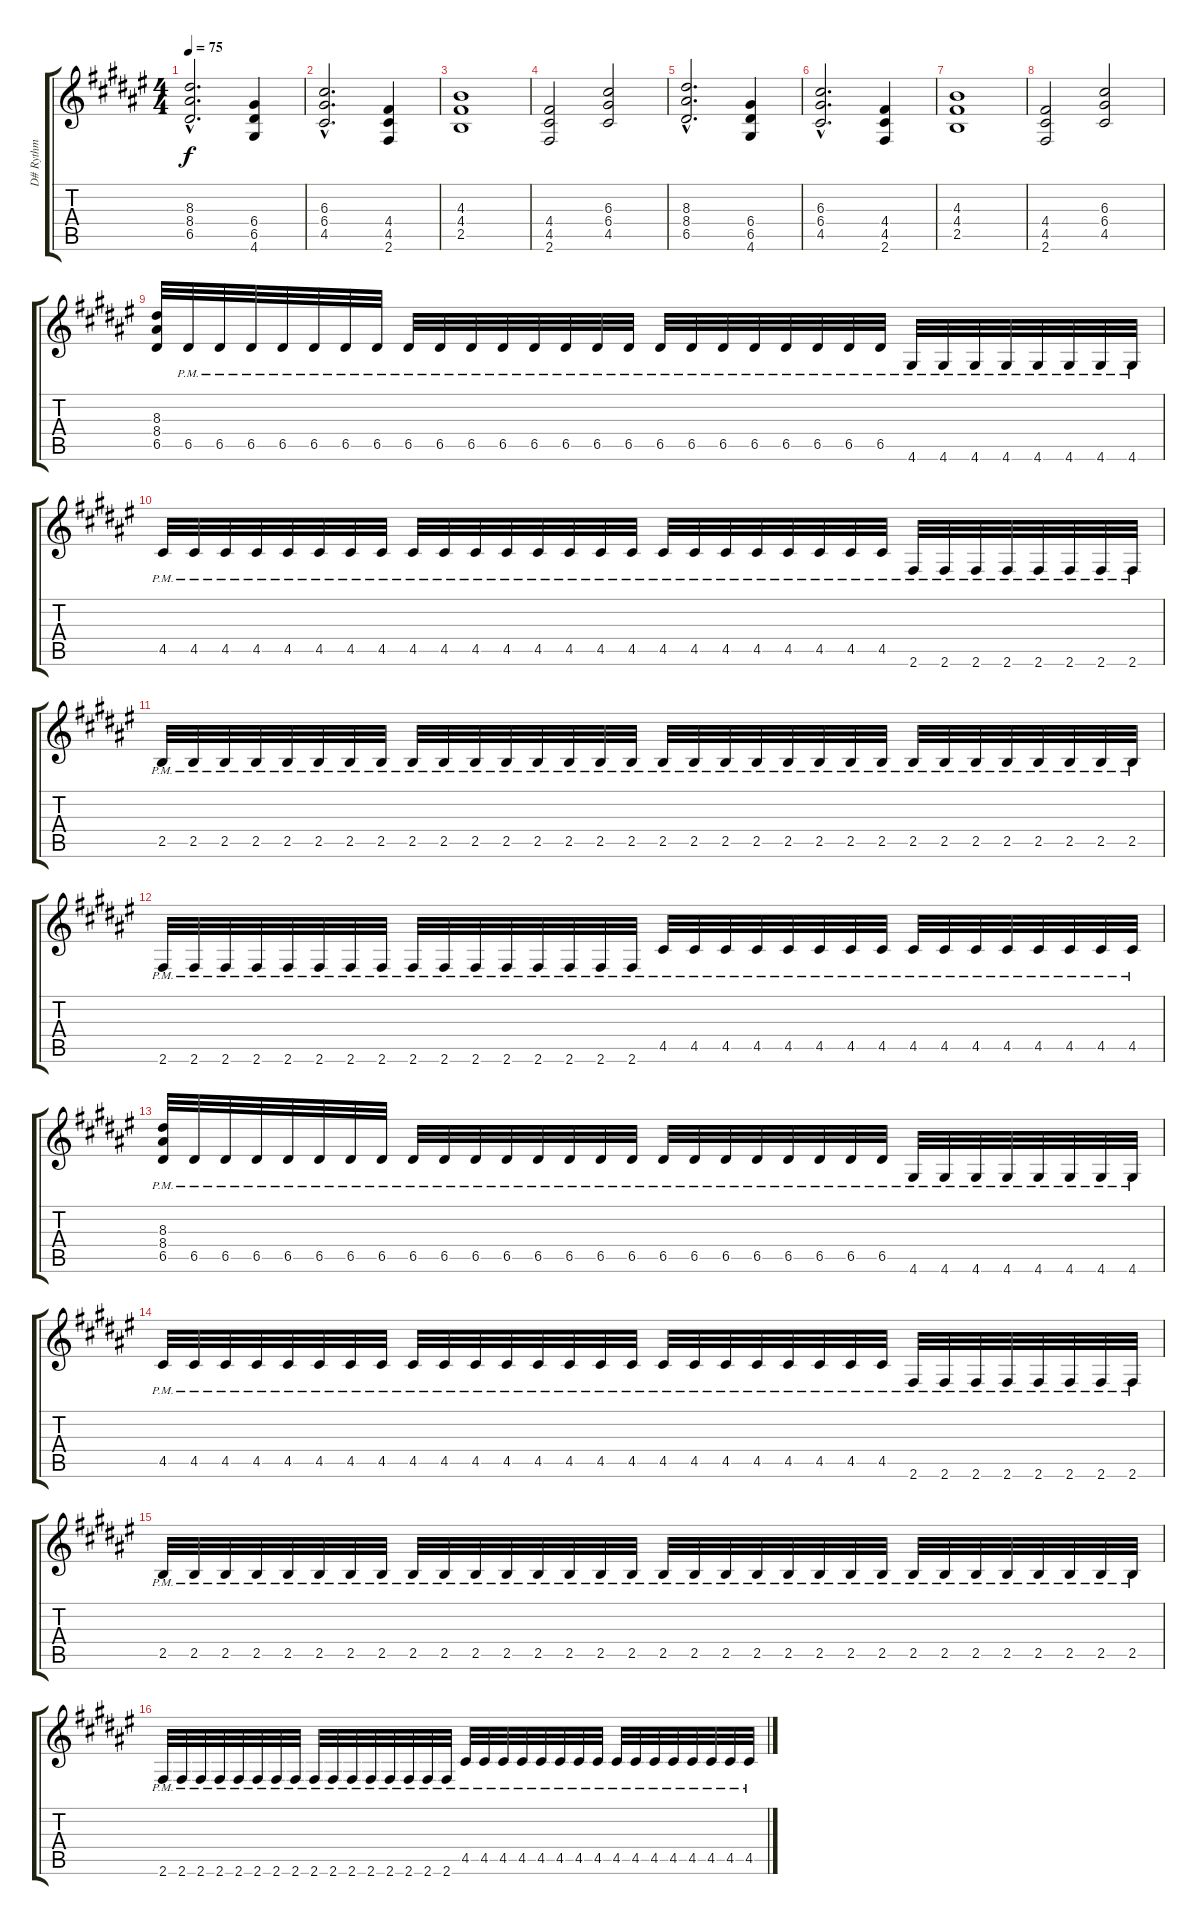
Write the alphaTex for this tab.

\track (" D# Rythm TOLKKI" " D# Rythm ") {instrument distortionguitar}
\staff {score tabs}
\tuning (E4 B3 G3 D3 A2 E2) {hide}
\ts (4 4)
\tempo 75
\clef g2
\ks d#minor
(8.3{hac} 8.4{hac} 6.5{hac}).2{d dy f instrument distortionguitar} (6.4 6.5 4.6).4 |
(6.3{hac} 6.4{hac} 4.5{hac}).2{d} (4.4 4.5 2.6).4 |
(4.3 4.4 2.5).1 |
(4.4 4.5 2.6).2 (6.3 6.4 4.5).2 |
(8.3{hac} 8.4{hac} 6.5{hac}).2{d} (6.4 6.5 4.6).4 |
(6.3{hac} 6.4{hac} 4.5{hac}).2{d} (4.4 4.5 2.6).4 |
(4.3 4.4 2.5).1 |
(4.4 4.5 2.6).2 (6.3 6.4 4.5).2 |
(8.3 8.4 6.5).32 6.5{pm}.32 6.5{pm}.32 6.5{pm}.32 6.5{pm}.32 6.5{pm}.32 6.5{pm}.32 6.5{pm}.32 6.5{pm}.32 6.5{pm}.32 6.5{pm}.32 6.5{pm}.32 6.5{pm}.32 6.5{pm}.32 6.5{pm}.32 6.5{pm}.32 6.5{pm}.32 6.5{pm}.32 6.5{pm}.32 6.5{pm}.32 6.5{pm}.32 6.5{pm}.32 6.5{pm}.32 6.5{pm}.32 4.6{pm}.32 4.6{pm}.32 4.6{pm}.32 4.6{pm}.32 4.6{pm}.32 4.6{pm}.32 4.6{pm}.32 4.6{pm}.32 |
4.5{pm}.32 4.5{pm}.32 4.5{pm}.32 4.5{pm}.32 4.5{pm}.32 4.5{pm}.32 4.5{pm}.32 4.5{pm}.32 4.5{pm}.32 4.5{pm}.32 4.5{pm}.32 4.5{pm}.32 4.5{pm}.32 4.5{pm}.32 4.5{pm}.32 4.5{pm}.32 4.5{pm}.32 4.5{pm}.32 4.5{pm}.32 4.5{pm}.32 4.5{pm}.32 4.5{pm}.32 4.5{pm}.32 4.5{pm}.32 2.6{pm}.32 2.6{pm}.32 2.6{pm}.32 2.6{pm}.32 2.6{pm}.32 2.6{pm}.32 2.6{pm}.32 2.6{pm}.32 |
2.5{pm}.32 2.5{pm}.32 2.5{pm}.32 2.5{pm}.32 2.5{pm}.32 2.5{pm}.32 2.5{pm}.32 2.5{pm}.32 2.5{pm}.32 2.5{pm}.32 2.5{pm}.32 2.5{pm}.32 2.5{pm}.32 2.5{pm}.32 2.5{pm}.32 2.5{pm}.32 2.5{pm}.32 2.5{pm}.32 2.5{pm}.32 2.5{pm}.32 2.5{pm}.32 2.5{pm}.32 2.5{pm}.32 2.5{pm}.32 2.5{pm}.32 2.5{pm}.32 2.5{pm}.32 2.5{pm}.32 2.5{pm}.32 2.5{pm}.32 2.5{pm}.32 2.5{pm}.32 |
2.6{pm}.32 2.6{pm}.32 2.6{pm}.32 2.6{pm}.32 2.6{pm}.32 2.6{pm}.32 2.6{pm}.32 2.6{pm}.32 2.6{pm}.32 2.6{pm}.32 2.6{pm}.32 2.6{pm}.32 2.6{pm}.32 2.6{pm}.32 2.6{pm}.32 2.6{pm}.32 4.5{pm}.32 4.5{pm}.32 4.5{pm}.32 4.5{pm}.32 4.5{pm}.32 4.5{pm}.32 4.5{pm}.32 4.5{pm}.32 4.5{pm}.32 4.5{pm}.32 4.5{pm}.32 4.5{pm}.32 4.5{pm}.32 4.5{pm}.32 4.5{pm}.32 4.5{pm}.32 |
(8.3 8.4 6.5{pm}).32 6.5{pm}.32 6.5{pm}.32 6.5{pm}.32 6.5{pm}.32 6.5{pm}.32 6.5{pm}.32 6.5{pm}.32 6.5{pm}.32 6.5{pm}.32 6.5{pm}.32 6.5{pm}.32 6.5{pm}.32 6.5{pm}.32 6.5{pm}.32 6.5{pm}.32 6.5{pm}.32 6.5{pm}.32 6.5{pm}.32 6.5{pm}.32 6.5{pm}.32 6.5{pm}.32 6.5{pm}.32 6.5{pm}.32 4.6{pm}.32 4.6{pm}.32 4.6{pm}.32 4.6{pm}.32 4.6{pm}.32 4.6{pm}.32 4.6{pm}.32 4.6{pm}.32 |
4.5{pm}.32 4.5{pm}.32 4.5{pm}.32 4.5{pm}.32 4.5{pm}.32 4.5{pm}.32 4.5{pm}.32 4.5{pm}.32 4.5{pm}.32 4.5{pm}.32 4.5{pm}.32 4.5{pm}.32 4.5{pm}.32 4.5{pm}.32 4.5{pm}.32 4.5{pm}.32 4.5{pm}.32 4.5{pm}.32 4.5{pm}.32 4.5{pm}.32 4.5{pm}.32 4.5{pm}.32 4.5{pm}.32 4.5{pm}.32 2.6{pm}.32 2.6{pm}.32 2.6{pm}.32 2.6{pm}.32 2.6{pm}.32 2.6{pm}.32 2.6{pm}.32 2.6{pm}.32 |
2.5{pm}.32 2.5{pm}.32 2.5{pm}.32 2.5{pm}.32 2.5{pm}.32 2.5{pm}.32 2.5{pm}.32 2.5{pm}.32 2.5{pm}.32 2.5{pm}.32 2.5{pm}.32 2.5{pm}.32 2.5{pm}.32 2.5{pm}.32 2.5{pm}.32 2.5{pm}.32 2.5{pm}.32 2.5{pm}.32 2.5{pm}.32 2.5{pm}.32 2.5{pm}.32 2.5{pm}.32 2.5{pm}.32 2.5{pm}.32 2.5{pm}.32 2.5{pm}.32 2.5{pm}.32 2.5{pm}.32 2.5{pm}.32 2.5{pm}.32 2.5{pm}.32 2.5{pm}.32 |
2.6{pm}.32 2.6{pm}.32 2.6{pm}.32 2.6{pm}.32 2.6{pm}.32 2.6{pm}.32 2.6{pm}.32 2.6{pm}.32 2.6{pm}.32 2.6{pm}.32 2.6{pm}.32 2.6{pm}.32 2.6{pm}.32 2.6{pm}.32 2.6{pm}.32 2.6{pm}.32 4.5{pm}.32 4.5{pm}.32 4.5{pm}.32 4.5{pm}.32 4.5{pm}.32 4.5{pm}.32 4.5{pm}.32 4.5{pm}.32 4.5{pm}.32 4.5{pm}.32 4.5{pm}.32 4.5{pm}.32 4.5{pm}.32 4.5{pm}.32 4.5{pm}.32 4.5{pm}.32
